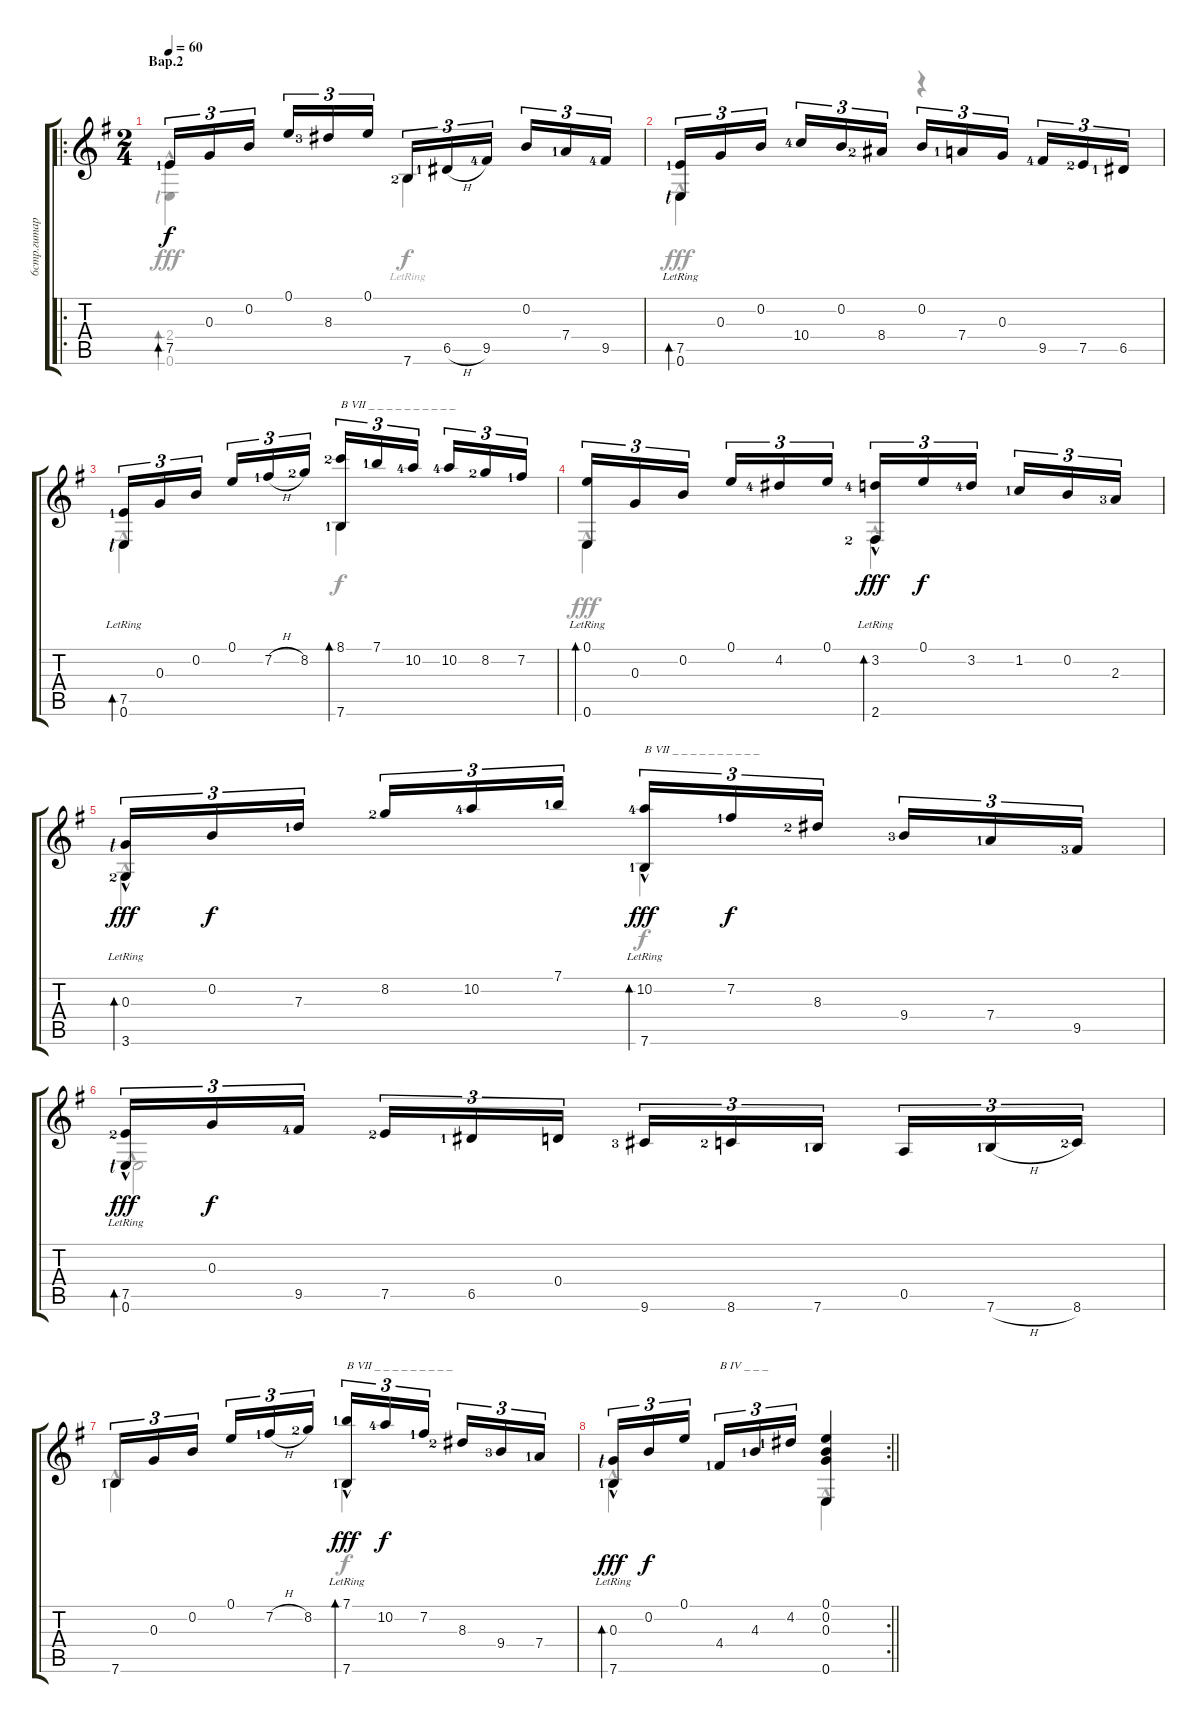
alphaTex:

\track ("6стр.гитара" "6стр.гитар") {instrument acousticguitarnylon}
\staff {score tabs}
\tuning (E4 B3 G3 D3 A2 E2) {hide}
\voice
\ro
\ts (2 4)
\section ("" "Вар.2")
\tempo 60
\clef g2
\ks eminor
7.5{lf 2}.16{tu (3 2) bd 480 dy f} 0.3.16{tu (3 2)} 0.2.16{tu (3 2) beam splitsecondary} 0.1.16{tu (3 2)} 8.3{lf 4}.16{tu (3 2)} 0.1.16{tu (3 2)} 7.6{lf 3}.16{tu (3 2)} 6.5{h lf 2}.16{tu (3 2)} 9.5{lf 5}.16{tu (3 2) beam splitsecondary} 0.2.16{tu (3 2)} 7.4{lf 2}.16{tu (3 2)} 9.5{lf 5}.16{tu (3 2)} |
(7.5{lf 2} 0.6{lr lf 1}).16{tu (3 2) bd 480} 0.3.16{tu (3 2)} 0.2.16{tu (3 2) beam splitsecondary} 10.4{lf 5}.16{tu (3 2)} 0.2.16{tu (3 2)} 8.4{lf 3}.16{tu (3 2)} 0.2.16{tu (3 2)} 7.4{lf 2}.16{tu (3 2)} 0.3.16{tu (3 2) beam splitsecondary} 9.5{lf 5}.16{tu (3 2)} 7.5{lf 3}.16{tu (3 2)} 6.5{lf 2}.16{tu (3 2)} |
(7.5{lf 2} 0.6{lr lf 1}).16{tu (3 2) bd 480} 0.3.16{tu (3 2)} 0.2.16{tu (3 2) beam splitsecondary} 0.1.16{tu (3 2)} 7.2{h lf 2}.16{tu (3 2)} 8.2{lf 3}.16{tu (3 2)} (8.1{lf 3} 7.6{lf 2}).16{tu (3 2) bd 480 txt "B VII _ _ _ _ _ _ _ _ _ _"} 7.1{lf 2}.16{tu (3 2)} 10.2{lf 5}.16{tu (3 2) beam splitsecondary} 10.2{lf 5}.16{tu (3 2)} 8.2{lf 3}.16{tu (3 2)} 7.2{lf 2}.16{tu (3 2)} |
(0.1 0.6{lr}).16{tu (3 2) bd 480} 0.3.16{tu (3 2)} 0.2.16{tu (3 2) beam splitsecondary} 0.1.16{tu (3 2)} 4.2{lf 5}.16{tu (3 2)} 0.1.16{tu (3 2)} (3.2{lf 5} 2.6{hac lr lf 3}).16{tu (3 2) bd 240 dy fff} 0.1.16{tu (3 2) dy f} 3.2{lf 5}.16{tu (3 2) beam splitsecondary} 1.2{lf 2}.16{tu (3 2)} 0.2.16{tu (3 2)} 2.3{lf 4}.16{tu (3 2)} |
(0.3{lf 1} 3.6{hac lr lf 3}).16{tu (3 2) bd 240 dy fff} 0.2.16{tu (3 2) dy f} 7.3{lf 2}.16{tu (3 2) beam splitsecondary} 8.2{lf 3}.16{tu (3 2)} 10.2{lf 5}.16{tu (3 2)} 7.1{lf 2}.16{tu (3 2)} (10.2{lf 5} 7.6{hac lr lf 2}).16{tu (3 2) bd 240 txt "B VII _ _ _ _ _ _ _ _ _ _" dy fff} 7.2{lf 2}.16{tu (3 2) dy f} 8.3{lf 3}.16{tu (3 2) beam splitsecondary} 9.4{lf 4}.16{tu (3 2)} 7.4{lf 2}.16{tu (3 2)} 9.5{lf 4}.16{tu (3 2)} |
(7.5{lf 3} 0.6{hac lr lf 1}).16{tu (3 2) bd 480 dy fff} 0.3.16{tu (3 2) dy f} 9.5{lf 5}.16{tu (3 2) beam splitsecondary} 7.5{lf 3}.16{tu (3 2)} 6.5{lf 2}.16{tu (3 2)} 0.4.16{tu (3 2)} 9.6{lf 4}.16{tu (3 2)} 8.6{lf 3}.16{tu (3 2)} 7.6{lf 2}.16{tu (3 2) beam splitsecondary} 0.5.16{tu (3 2)} 7.6{h lf 2}.16{tu (3 2)} 8.6{lf 3}.16{tu (3 2)} |
7.6{lf 2}.16{tu (3 2)} 0.3.16{tu (3 2)} 0.2.16{tu (3 2) beam splitsecondary} 0.1.16{tu (3 2)} 7.2{h lf 2}.16{tu (3 2)} 8.2{lf 3}.16{tu (3 2)} (7.1{lf 2} 7.6{hac lr lf 2}).16{tu (3 2) bd 240 txt "B VII _ _ _ _ _ _ _ _ _" dy fff} 10.2{lf 5}.16{tu (3 2) dy f} 7.2{lf 2}.16{tu (3 2) beam splitsecondary} 8.3{lf 3}.16{tu (3 2)} 9.4{lf 4}.16{tu (3 2)} 7.4{lf 2}.16{tu (3 2)} |
\rc 2
\barLineRight lightlight
(0.3{lf 1} 7.6{hac lr lf 2}).16{tu (3 2) bd 240 dy fff} 0.2.16{tu (3 2) dy f} 0.1.16{tu (3 2) beam splitsecondary} 4.4{lf 2}.16{tu (3 2) txt "B IV _ _ _ "} 4.3{lf 2}.16{tu (3 2)} 4.2{lf 2}.16{tu (3 2)} (0.1 0.2 0.3 0.6).4
\voice
\clef g2
\ottava regular
\simile none
\ks eminor
(2.4 0.6{hac lf 1}).4{bd 480 dy fff} 7.6{lr}.4{dy f} |
0.6{hac}.4{dy fff} r.4 |
0.6{hac}.4 7.6.4{dy f} |
0.6{hac}.4{dy fff} 2.6{hac}.4 |
3.6{hac}.4 7.6.4{dy f} |
0.6{hac}.2{dy fff} |
7.6{hac}.4 7.6.4{dy f} |
\barLineRight lightlight
7.6{hac}.4{dy fff} 0.6{hac}.4
